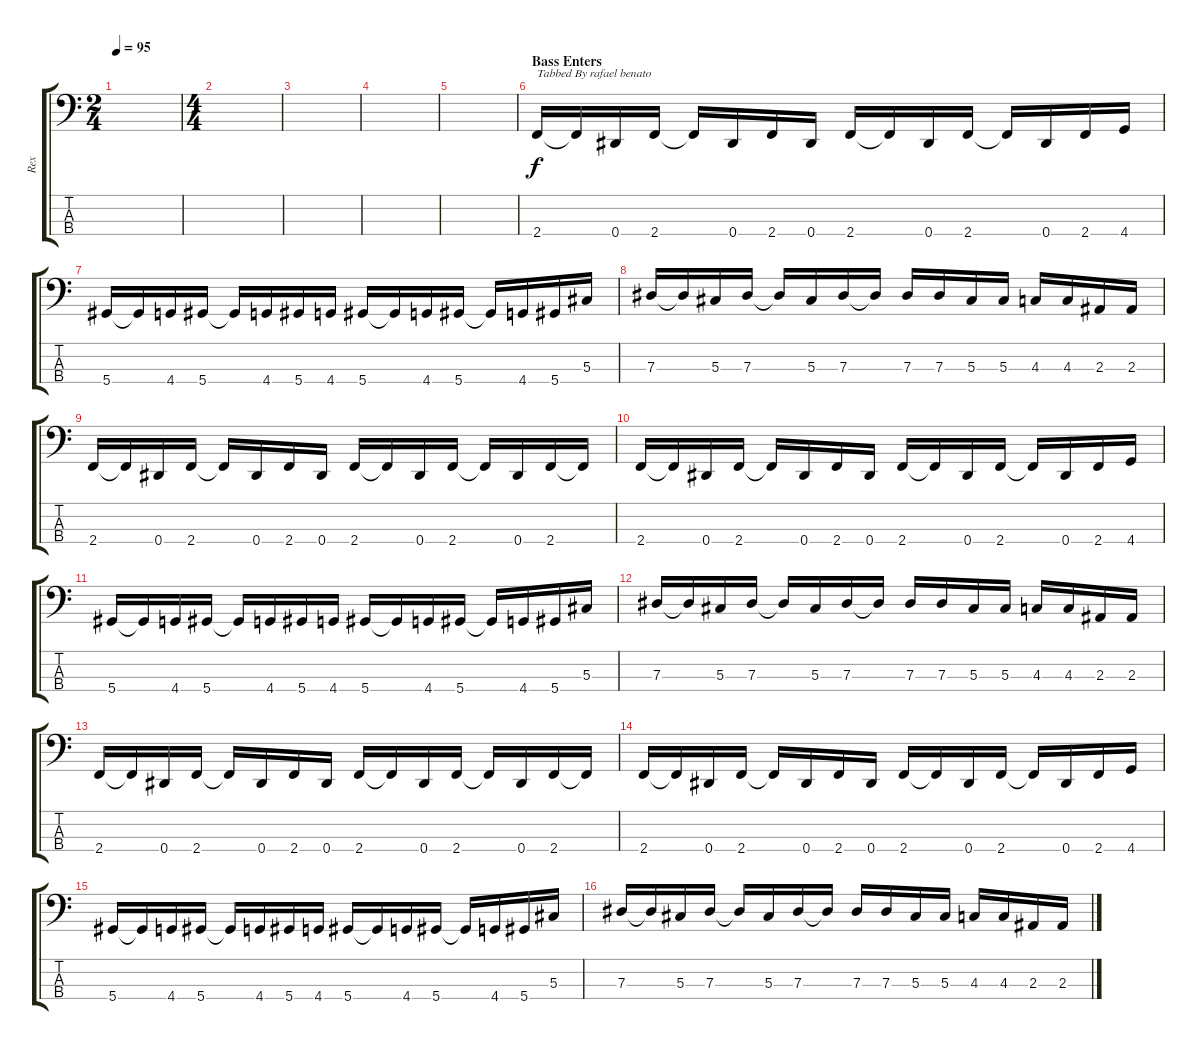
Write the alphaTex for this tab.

\track ("Rex" "Rex") {instrument electricbasspick}
\staff {score tabs}
\tuning (Gb2 Db2 Ab1 Eb1) {hide}
\ts (2 4)
\tempo 95
\clef f4
\ks c
|
\ts (4 4)
|
|
|
|
\section ("" "Bass Enters")
2.4.16{txt "Tabbed By rafael benato"} 2.4{t}.16 0.4.16 2.4.16 2.4{t}.16 0.4.16 2.4.16 0.4.16 2.4.16 2.4{t}.16 0.4.16 2.4.16 2.4{t}.16 0.4.16 2.4.16 4.4.16 |
5.4.16 5.4{t}.16 4.4.16 5.4.16 5.4{t}.16 4.4.16 5.4.16 4.4.16 5.4.16 5.4{t}.16 4.4.16 5.4.16 5.4{t}.16 4.4.16 5.4.16 5.3.16 |
7.3.16 7.3{t}.16 5.3.16 7.3.16 7.3{t}.16 5.3.16 7.3.16 7.3{t}.16 7.3.16 7.3.16 5.3.16 5.3.16 4.3.16 4.3.16 2.3.16 2.3.16 |
2.4.16 2.4{t}.16 0.4.16 2.4.16 2.4{t}.16 0.4.16 2.4.16 0.4.16 2.4.16 2.4{t}.16 0.4.16 2.4.16 2.4{t}.16 0.4.16 2.4.16 2.4{t}.16 |
2.4.16 2.4{t}.16 0.4.16 2.4.16 2.4{t}.16 0.4.16 2.4.16 0.4.16 2.4.16 2.4{t}.16 0.4.16 2.4.16 2.4{t}.16 0.4.16 2.4.16 4.4.16 |
5.4.16 5.4{t}.16 4.4.16 5.4.16 5.4{t}.16 4.4.16 5.4.16 4.4.16 5.4.16 5.4{t}.16 4.4.16 5.4.16 5.4{t}.16 4.4.16 5.4.16 5.3.16 |
7.3.16 7.3{t}.16 5.3.16 7.3.16 7.3{t}.16 5.3.16 7.3.16 7.3{t}.16 7.3.16 7.3.16 5.3.16 5.3.16 4.3.16 4.3.16 2.3.16 2.3.16 |
2.4.16 2.4{t}.16 0.4.16 2.4.16 2.4{t}.16 0.4.16 2.4.16 0.4.16 2.4.16 2.4{t}.16 0.4.16 2.4.16 2.4{t}.16 0.4.16 2.4.16 2.4{t}.16 |
2.4.16 2.4{t}.16 0.4.16 2.4.16 2.4{t}.16 0.4.16 2.4.16 0.4.16 2.4.16 2.4{t}.16 0.4.16 2.4.16 2.4{t}.16 0.4.16 2.4.16 4.4.16 |
5.4.16 5.4{t}.16 4.4.16 5.4.16 5.4{t}.16 4.4.16 5.4.16 4.4.16 5.4.16 5.4{t}.16 4.4.16 5.4.16 5.4{t}.16 4.4.16 5.4.16 5.3.16 |
7.3.16 7.3{t}.16 5.3.16 7.3.16 7.3{t}.16 5.3.16 7.3.16 7.3{t}.16 7.3.16 7.3.16 5.3.16 5.3.16 4.3.16 4.3.16 2.3.16 2.3.16
